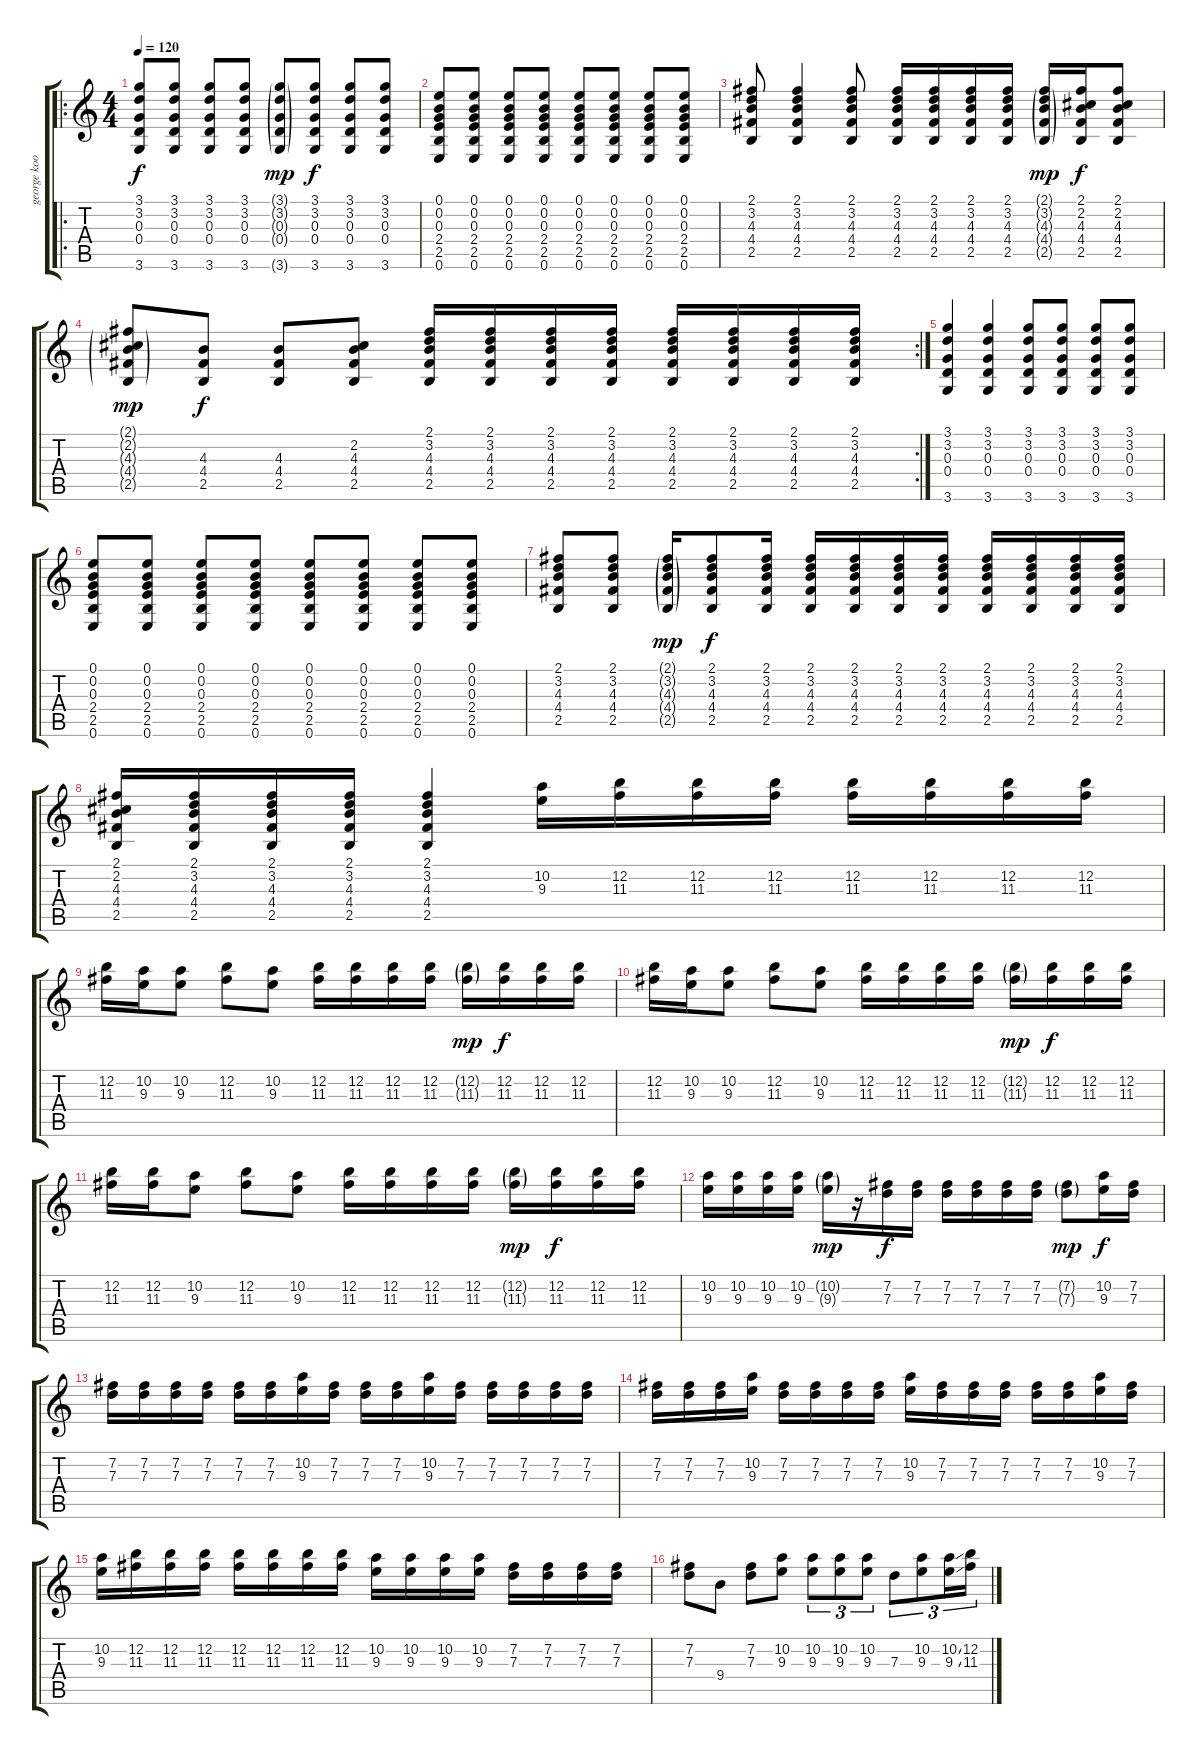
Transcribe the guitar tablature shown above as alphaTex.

\track ("george kooymans" "george koo") {instrument acousticguitarsteel}
\staff {score tabs}
\tuning (E4 B3 G3 D3 A2 E2) {hide}
\ro
\ts (4 4)
\tempo 120
\clef g2
\ks c
(3.1 3.2 0.3 0.4 3.6).8{dy f} (3.1 3.2 0.3 0.4 3.6).8 (3.1 3.2 0.3 0.4 3.6).8 (3.1 3.2 0.3 0.4 3.6).8 (3.1{g} 3.2{g} 0.3{g} 0.4{g} 3.6{g}).8{dy mp} (3.1 3.2 0.3 0.4 3.6).8{dy f} (3.1 3.2 0.3 0.4 3.6).8 (3.1 3.2 0.3 0.4 3.6).8 |
(0.1 0.2 0.3 2.4 2.5 0.6).8 (0.1 0.2 0.3 2.4 2.5 0.6).8 (0.1 0.2 0.3 2.4 2.5 0.6).8 (0.1 0.2 0.3 2.4 2.5 0.6).8 (0.1 0.2 0.3 2.4 2.5 0.6).8 (0.1 0.2 0.3 2.4 2.5 0.6).8 (0.1 0.2 0.3 2.4 2.5 0.6).8 (0.1 0.2 0.3 2.4 2.5 0.6).8 |
(2.1 3.2 4.3 4.4 2.5).8 (2.1 3.2 4.3 4.4 2.5).4 (2.1 3.2 4.3 4.4 2.5).8 (2.1 3.2 4.3 4.4 2.5).16 (2.1 3.2 4.3 4.4 2.5).16 (2.1 3.2 4.3 4.4 2.5).16 (2.1 3.2 4.3 4.4 2.5).16 (2.1{g} 3.2{g} 4.3{g} 4.4{g} 2.5{g}).16{dy mp} (2.1 2.2 4.3 4.4 2.5).16{dy f} (2.1 2.2 4.3 4.4 2.5).8 |
\rc 2
(2.1{g} 2.2{g} 4.3{g} 4.4{g} 2.5{g}).8{dy mp} (4.3 4.4 2.5).8{dy f} (4.3 4.4 2.5).8 (2.2 4.3 4.4 2.5).8 (2.1 3.2 4.3 4.4 2.5).16 (2.1 3.2 4.3 4.4 2.5).16 (2.1 3.2 4.3 4.4 2.5).16 (2.1 3.2 4.3 4.4 2.5).16 (2.1 3.2 4.3 4.4 2.5).16 (2.1 3.2 4.3 4.4 2.5).16 (2.1 3.2 4.3 4.4 2.5).16 (2.1 3.2 4.3 4.4 2.5).16 |
(3.1 3.2 0.3 0.4 3.6).4 (3.1 3.2 0.3 0.4 3.6).4 (3.1 3.2 0.3 0.4 3.6).8 (3.1 3.2 0.3 0.4 3.6).8 (3.1 3.2 0.3 0.4 3.6).8 (3.1 3.2 0.3 0.4 3.6).8 |
(0.1 0.2 0.3 2.4 2.5 0.6).8 (0.1 0.2 0.3 2.4 2.5 0.6).8 (0.1 0.2 0.3 2.4 2.5 0.6).8 (0.1 0.2 0.3 2.4 2.5 0.6).8 (0.1 0.2 0.3 2.4 2.5 0.6).8 (0.1 0.2 0.3 2.4 2.5 0.6).8 (0.1 0.2 0.3 2.4 2.5 0.6).8 (0.1 0.2 0.3 2.4 2.5 0.6).8 |
(2.1 3.2 4.3 4.4 2.5).8 (2.1 3.2 4.3 4.4 2.5).8 (2.1{g} 3.2{g} 4.3{g} 4.4{g} 2.5{g}).16{dy mp} (2.1 3.2 4.3 4.4 2.5).8{dy f} (2.1 3.2 4.3 4.4 2.5).16 (2.1 3.2 4.3 4.4 2.5).16 (2.1 3.2 4.3 4.4 2.5).16 (2.1 3.2 4.3 4.4 2.5).16 (2.1 3.2 4.3 4.4 2.5).16 (2.1 3.2 4.3 4.4 2.5).16 (2.1 3.2 4.3 4.4 2.5).16 (2.1 3.2 4.3 4.4 2.5).16 (2.1 3.2 4.3 4.4 2.5).16 |
(2.1 2.2 4.3 4.4 2.5).16 (2.1 3.2 4.3 4.4 2.5).16 (2.1 3.2 4.3 4.4 2.5).16 (2.1 3.2 4.3 4.4 2.5).16 (2.1 3.2 4.3 4.4 2.5).4 (10.2 9.3).16 (12.2 11.3).16 (12.2 11.3).16 (12.2 11.3).16 (12.2 11.3).16 (12.2 11.3).16 (12.2 11.3).16 (12.2 11.3).16 |
(12.2 11.3).16 (10.2 9.3).16 (10.2 9.3).8 (12.2 11.3).8 (10.2 9.3).8 (12.2 11.3).16 (12.2 11.3).16 (12.2 11.3).16 (12.2 11.3).16 (12.2{g} 11.3{g}).16{dy mp} (12.2 11.3).16{dy f} (12.2 11.3).16 (12.2 11.3).16 |
(12.2 11.3).16 (10.2 9.3).16 (10.2 9.3).8 (12.2 11.3).8 (10.2 9.3).8 (12.2 11.3).16 (12.2 11.3).16 (12.2 11.3).16 (12.2 11.3).16 (12.2{g} 11.3{g}).16{dy mp} (12.2 11.3).16{dy f} (12.2 11.3).16 (12.2 11.3).16 |
(12.2 11.3).16 (12.2 11.3).16 (10.2 9.3).8 (12.2 11.3).8 (10.2 9.3).8 (12.2 11.3).16 (12.2 11.3).16 (12.2 11.3).16 (12.2 11.3).16 (12.2{g} 11.3{g}).16{dy mp} (12.2 11.3).16{dy f} (12.2 11.3).16 (12.2 11.3).16 |
(10.2 9.3).16 (10.2 9.3).16 (10.2 9.3).16 (10.2 9.3).16 (10.2{g} 9.3{g}).16{dy mp} r.16 (7.2 7.3).16{dy f} (7.2 7.3).16 (7.2 7.3).16 (7.2 7.3).16 (7.2 7.3).16 (7.2 7.3).16 (7.2{g} 7.3{g}).8{dy mp} (10.2 9.3).16{dy f} (7.2 7.3).16 |
(7.2 7.3).16 (7.2 7.3).16 (7.2 7.3).16 (7.2 7.3).16 (7.2 7.3).16 (7.2 7.3).16 (10.2 9.3).16 (7.2 7.3).16 (7.2 7.3).16 (7.2 7.3).16 (10.2 9.3).16 (7.2 7.3).16 (7.2 7.3).16 (7.2 7.3).16 (7.2 7.3).16 (7.2 7.3).16 |
(7.2 7.3).16 (7.2 7.3).16 (7.2 7.3).16 (10.2 9.3).16 (7.2 7.3).16 (7.2 7.3).16 (7.2 7.3).16 (7.2 7.3).16 (10.2 9.3).16 (7.2 7.3).16 (7.2 7.3).16 (7.2 7.3).16 (7.2 7.3).16 (7.2 7.3).16 (10.2 9.3).16 (7.2 7.3).16 |
(10.2 9.3).16 (12.2 11.3).16 (12.2 11.3).16 (12.2 11.3).16 (12.2 11.3).16 (12.2 11.3).16 (12.2 11.3).16 (12.2 11.3).16 (10.2 9.3).16 (10.2 9.3).16 (10.2 9.3).16 (10.2 9.3).16 (7.2 7.3).16 (7.2 7.3).16 (7.2 7.3).16 (7.2 7.3).16 |
(7.2 7.3).8 9.4.8 (7.2 7.3).8 (10.2 9.3).8 (10.2 9.3).8{tu (3 2)} (10.2 9.3).8{tu (3 2)} (10.2 9.3).8{tu (3 2)} 7.3.8{tu (3 2)} (10.2 9.3).8{tu (3 2)} (10.2{ss} 9.3{ss}).16{tu (3 2)} (12.2 11.3).16{tu (3 2)}
